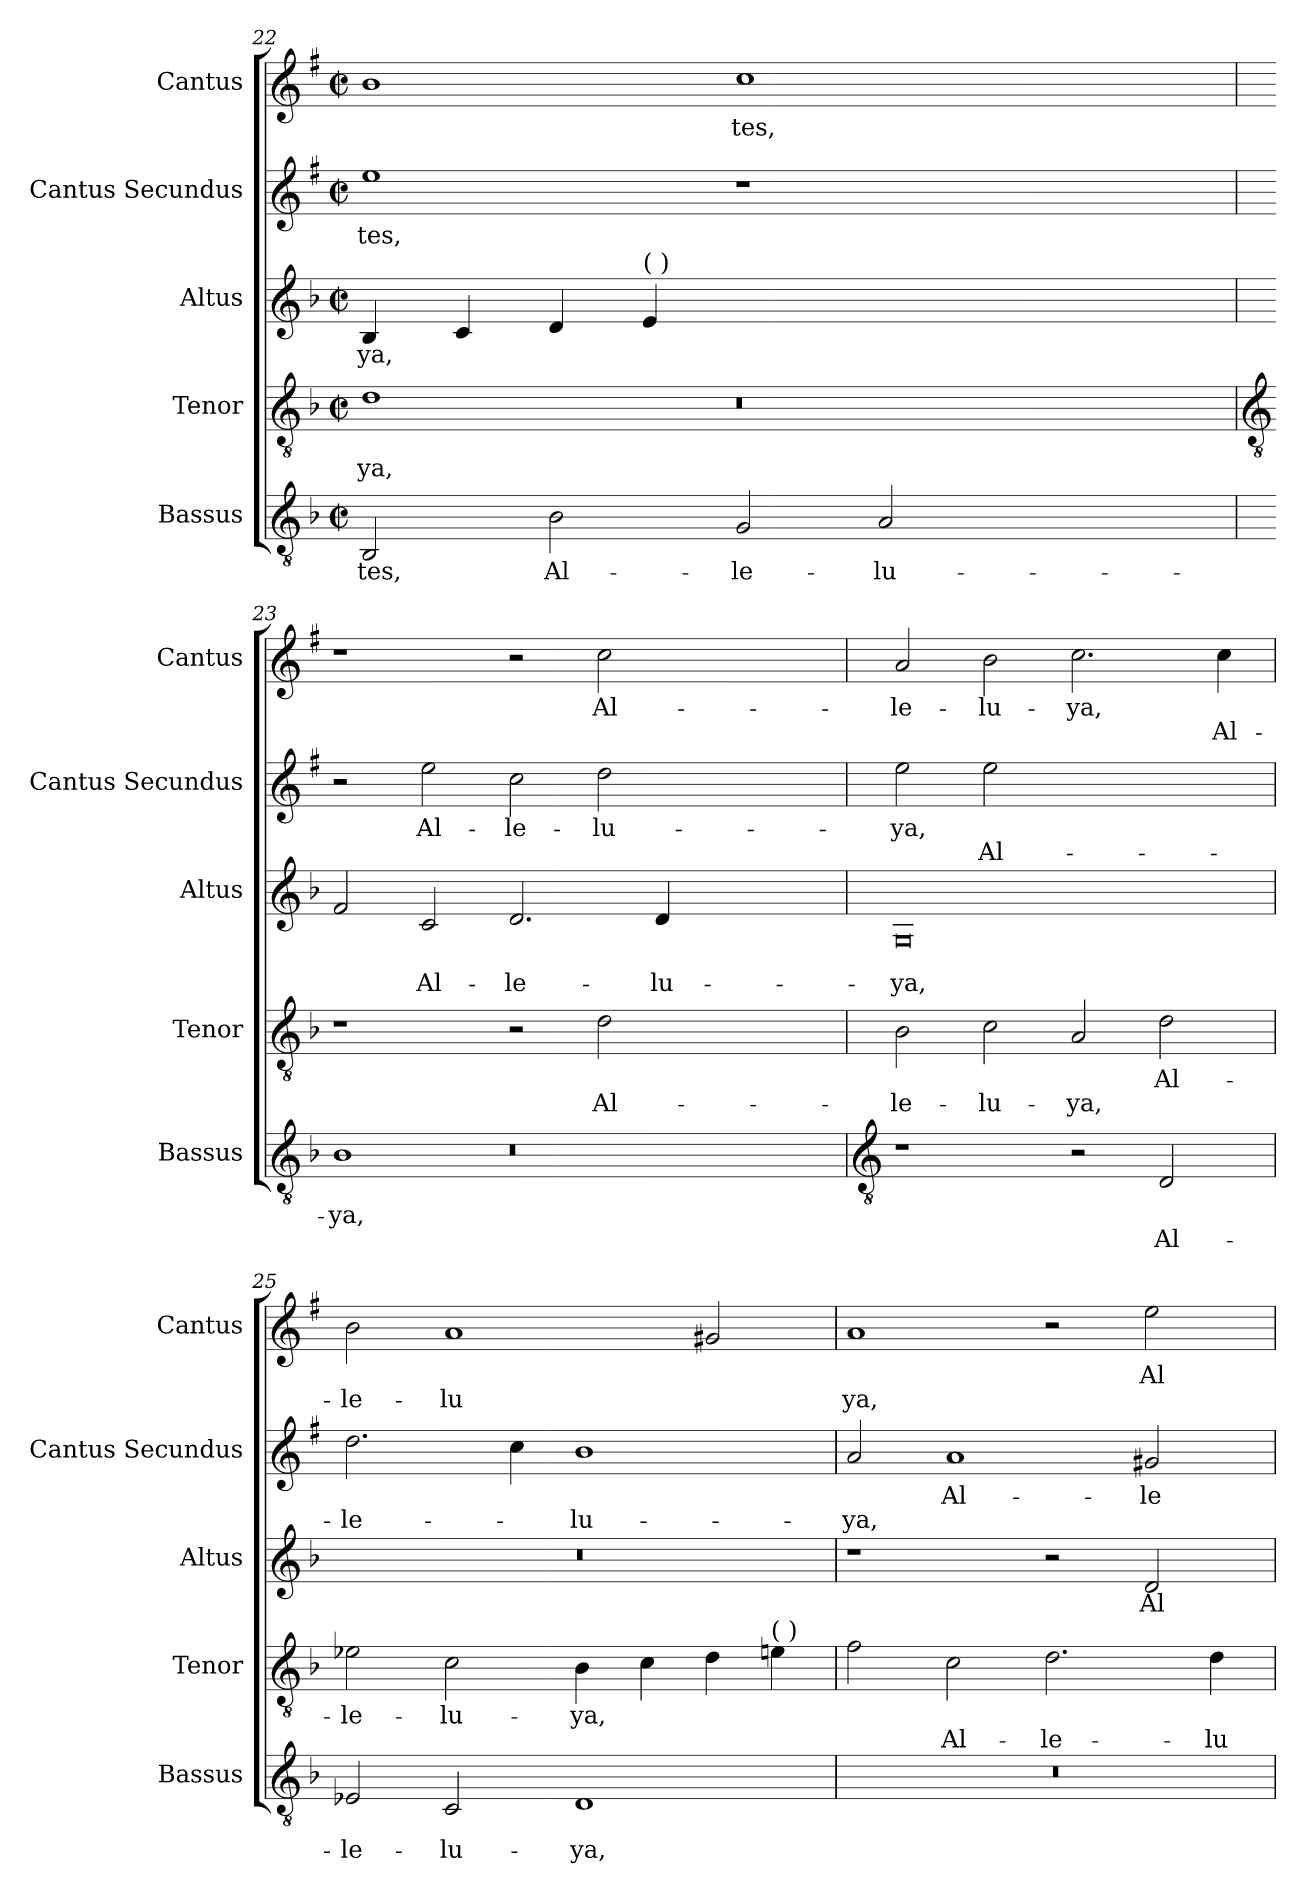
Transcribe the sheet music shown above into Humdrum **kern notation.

**kern	**text	**text	**kern	**text	**text	**kern	**text	**text	**kern	**text	**text	**kern	**text	**text
*part5	*part5	*part5	*part4	*part4	*part4	*part3	*part3	*part3	*part2	*part2	*part2	*part1	*part1	*part1
*staff5	*staff5	*staff5	*staff4	*staff4	*staff4	*staff3	*staff3	*staff3	*staff2	*staff2	*staff2	*staff1	*staff1	*staff1
*I"Bassus	*	*	*I"Tenor	*	*	*I"Altus	*	*	*I"Cantus Secundus	*	*	*I"Cantus	*	*
*I'Bassus	*	*	*I'Tenor	*	*	*I'Altus	*	*	*I'Cantus Secundus	*	*	*I'Cantus	*	*
*clefGv2	*	*	*clefGv2	*	*	*clefG2	*	*	*clefG2	*	*	*clefG2	*	*
*	*	*	*	*	*	*	*	*	*ITrd1c2	*	*	*ITrd1c2	*	*
*k[b-]	*	*	*k[b-]	*	*	*k[b-]	*	*	*k[b-]	*	*	*k[b-]	*	*
*F:	*	*	*F:	*	*	*F:	*	*	*F:	*	*	*F:	*	*
*M4/2	*	*	*M4/2	*	*	*M4/2	*	*	*M4/2	*	*	*M4/2	*	*
*met(c|)	*	*	*met(c|)	*	*	*met(c|)	*	*	*met(c|)	*	*	*met(c|)	*	*
=22A	=22A	=22A	=22A	=22A	=22A	=22A	=22A	=22A	=22A	=22A	=22A	=22A	=22A	=22A
!	!LO:LY:b	!	!	!LO:LY:b	!	!	!LO:LY:b	!	!	!LO:LY:b	!	!	!	!
2BB-	tes,	.	1d	-ya,	.	4B-	-ya,	.	1dd	tes,	.	1a	.	.
.	.	.	.	.	.	4c	.	.	.	.	.	.	.	.
!	!LO:LY:b	!	!	!	!	!	!	!	!	!	!	!	!	!
2B-	Al-	.	.	.	.	4d	.	.	.	.	.	.	.	.
!	!	!	!	!	!	!LO:TX:a:t=(  )	!	!	!	!	!	!	!	!
.	.	.	.	.	.	4e	.	.	.	.	.	.	.	.
!	!LO:LY:b	!	!	!	!	!	!	!	!	!	!	!	!LO:LY:b	!
2G	-le-	.	0r	.	.	0ryy	.	.	1r	.	.	1b-	tes,	.
!	!LO:LY:b	!	!	!	!	!	!	!	!	!	!	!	!	!
2A	-lu-	.	.	.	.	.	.	.	.	.	.	.	.	.
1ryy	.	.	.	.	.	.	.	.	1ryy	.	.	1ryy	.	.
!!LO:LB:g=z
=23A	=23A	=23A	=23A	=23A	=23A	=23A	=23A	=23A	=23A	=23A	=23A	=23A	=23A	=23A
*	*	*	*clefGv2	*	*	*	*	*	*	*	*	*	*	*
!	!LO:LY:b	!	!	!	!	!	!	!	!	!	!	!	!	!
1B-	-ya,	.	1r	.	.	2f	.	.	2r	.	.	1r	.	.
!	!	!	!	!	!	!	!	!LO:LY:b	!	!LO:LY:b	!	!	!	!
.	.	.	.	.	.	2c	.	Al-	2dd	Al-	.	.	.	.
!	!	!	!	!	!	!	!	!LO:LY:b	!	!LO:LY:b	!	!	!	!
0r	.	.	2r	.	.	2.d	.	-le-	2b-	-le-	.	2r	.	.
!	!	!	!	!	!LO:LY:b	!	!	!	!	!LO:LY:b	!	!	!LO:LY:b	!
.	.	.	2d	.	Al-	.	.	.	2cc	-lu-	.	2b-	Al-	.
!	!	!	!	!	!	!	!	!LO:LY:b	!	!	!	!	!	!
.	.	.	.	.	.	4d	.	-lu-	.	.	.	.	.	.
.	.	.	1ryy	.	.	1ryy	.	.	1ryy	.	.	1ryy	.	.
!!LO:LB:g=z
=24A	=24A	=24A	=24A	=24A	=24A	=24A	=24A	=24A	=24A	=24A	=24A	=24A	=24A	=24A
*clefGv2	*	*	*	*	*	*	*	*	*	*	*	*	*	*
!	!	!	!	!	!LO:LY:b	!	!	!LO:LY:b	!	!LO:LY:b	!	!	!LO:LY:b	!
1r	.	.	2B-	.	-le-	0G	.	-ya,	2dd	-ya,	.	2g	-le-	.
!	!	!	!	!	!LO:LY:b	!	!	!	!	!	!LO:LY:b	!	!LO:LY:b	!
.	.	.	2c	.	-lu-	.	.	.	2dd	.	Al-	2a	-lu-	.
!	!	!	!	!	!LO:LY:b	!	!	!	!	!	!	!	!LO:LY:b	!
2r	.	.	2A	.	-ya,	.	.	.	1ryy	.	.	2.b-	-ya,	.
!	!	!LO:LY:b	!	!LO:LY:b	!	!	!	!	!	!	!	!	!	!
2D	.	Al-	2d	Al-	.	.	.	.	.	.	.	.	.	.
!	!	!	!	!	!	!	!	!	!	!	!	!	!	!LO:LY:b
.	.	.	.	.	.	.	.	.	.	.	.	4b-	.	Al-
!!LO:LB:g=z
=25	=25	=25	=25	=25	=25	=25	=25	=25	=25	=25	=25	=25	=25	=25
!	!	!LO:LY:b	!	!LO:LY:b	!	!	!	!	!	!	!LO:LY:b	!	!	!LO:LY:b
2E-X	.	-le-	2e-X	-le-	.	0r	.	.	2.cc	.	-le-	2a	.	-le-
!	!	!LO:LY:b	!	!LO:LY:b	!	!	!	!	!	!	!	!	!	!LO:LY:b
2C	.	-lu-	2c	-lu-	.	.	.	.	.	.	.	1g	.	-lu
.	.	.	.	.	.	.	.	.	4b-	.	.	.	.	.
!	!	!LO:LY:b	!	!LO:LY:b	!	!	!	!	!	!	!LO:LY:b	!	!	!
1D	.	-ya,	4B-	-ya,	.	.	.	.	1a	.	-lu-	.	.	.
.	.	.	4c	.	.	.	.	.	.	.	.	.	.	.
.	.	.	4d	.	.	.	.	.	.	.	.	2f#X	.	.
!	!	!	!LO:TX:a:t=(  )	!	!	!	!	!	!	!	!	!	!	!
.	.	.	4e	.	.	.	.	.	.	.	.	.	.	.
=26	=26	=26	=26	=26	=26	=26	=26	=26	=26	=26	=26	=26	=26	=26
!	!	!	!	!	!	!	!	!	!	!	!LO:LY:b	!	!	!LO:LY:b
0r	.	.	2f	.	.	1r	.	.	2g	.	-ya,	1g	.	ya,
!	!	!	!	!	!LO:LY:b	!	!	!	!	!LO:LY:b	!	!	!	!
.	.	.	2c	.	Al-	.	.	.	1g	Al-	.	.	.	.
!	!	!	!	!	!LO:LY:b	!	!	!	!	!	!	!	!	!
.	.	.	2.d	.	-le-	2r	.	.	.	.	.	2r	.	.
!	!	!	!	!	!	!	!LO:LY:b	!	!	!LO:LY:b	!	!	!LO:LY:b	!
.	.	.	.	.	.	2d	Al-	.	2f#X	-le-	.	2dd	Al-	.
!	!	!	!	!	!LO:LY:b	!	!	!	!	!	!	!	!	!
.	.	.	4d	.	-lu-	.	.	.	.	.	.	.	.	.
=	=	=	=	=	=	=	=	=	=	=	=	=	=	=
*-	*-	*-	*-	*-	*-	*-	*-	*-	*-	*-	*-	*-	*-	*-
